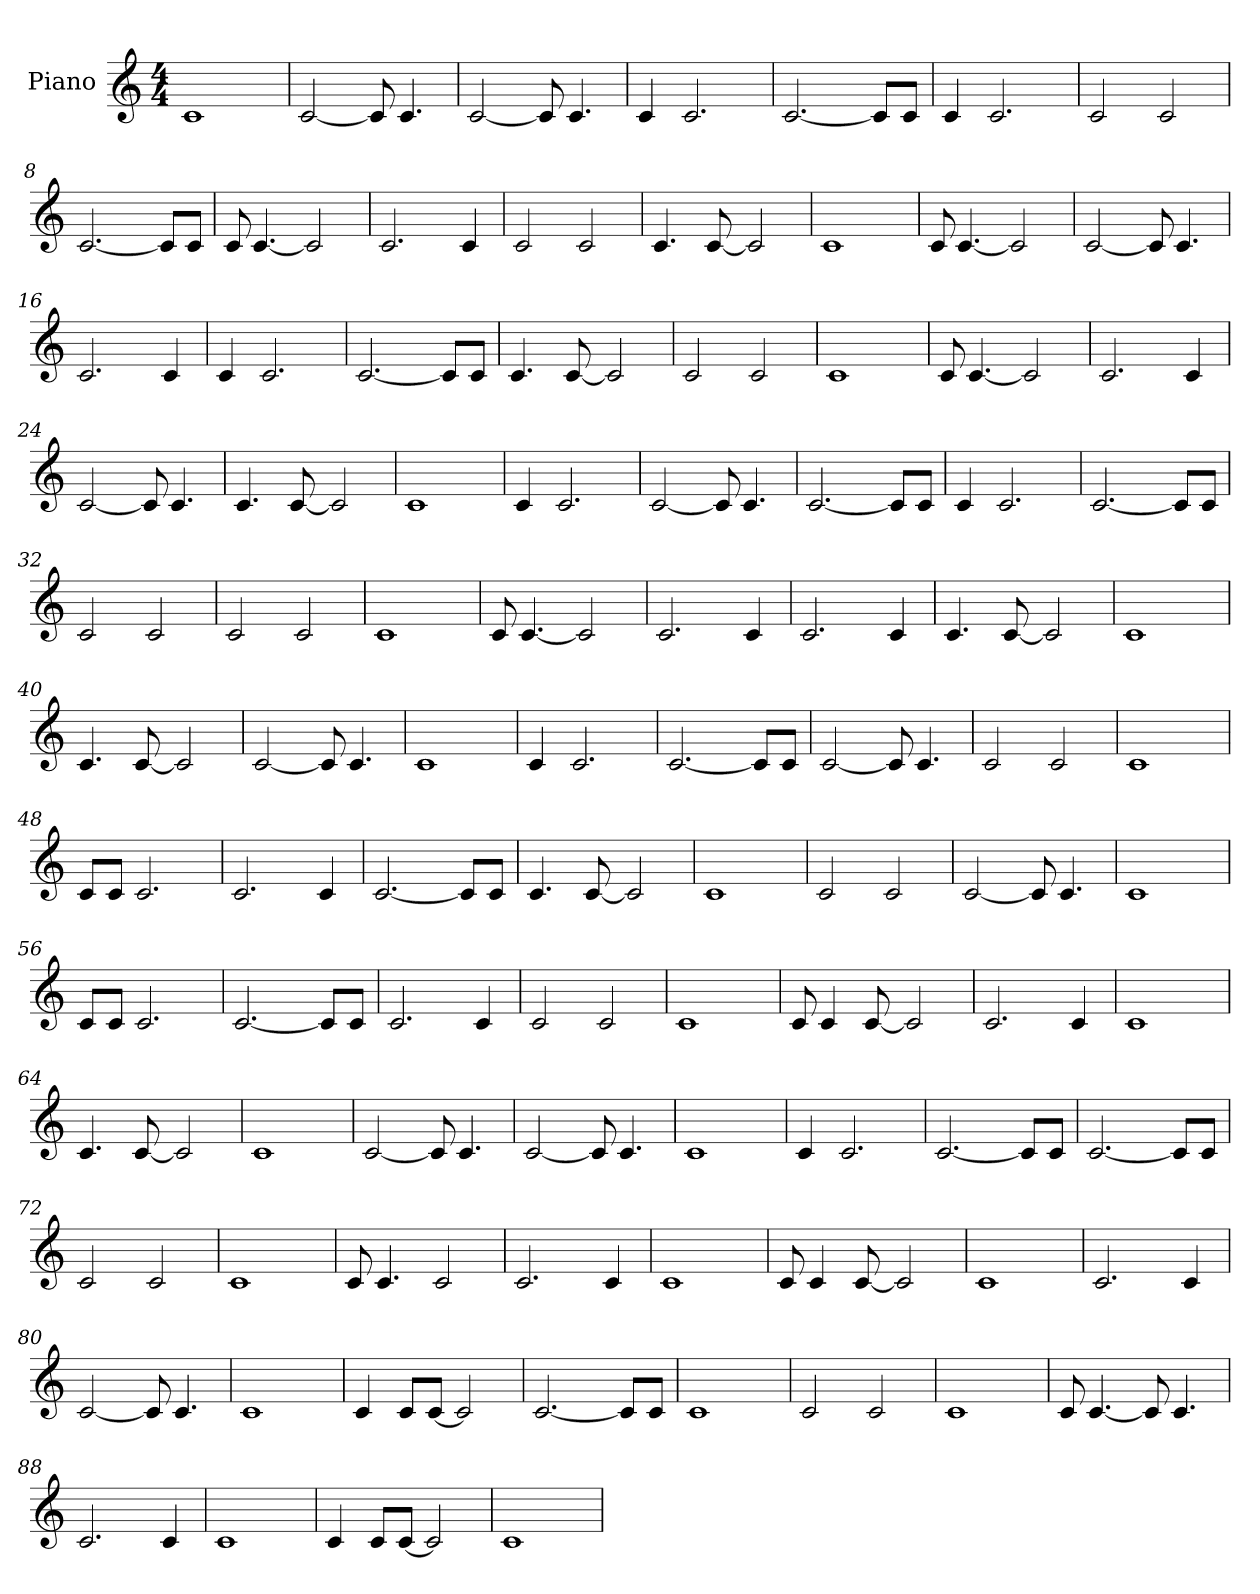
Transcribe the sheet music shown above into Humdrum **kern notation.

**kern
*part1
*staff1
*I"Piano
*I'Pno.
*clefG2
*k[]
*M4/4
*MM90
=1
1c
=2
[2c/
8c/]
4.c/
=3
[2c/
8c/]
4.c/
=4
4c/
2.c/
=5
[2.c/
8c/L]
8c/J
=6
4c/
2.c/
=7
2c/
2c/
=8
[2.c/
8c/L]
8c/J
=9
8c/
[4.c/
2c/]
=10
2.c/
4c/
=11
2c/
2c/
=12
4.c/
[8c/
2c/]
=13
1c
=14
8c/
[4.c/
2c/]
=15
[2c/
8c/]
4.c/
=16
2.c/
4c/
=17
4c/
2.c/
=18
[2.c/
8c/L]
8c/J
=19
4.c/
[8c/
2c/]
=20
2c/
2c/
=21
1c
=22
8c/
[4.c/
2c/]
=23
2.c/
4c/
=24
[2c/
8c/]
4.c/
=25
4.c/
[8c/
2c/]
=26
1c
=27
4c/
2.c/
=28
[2c/
8c/]
4.c/
=29
[2.c/
8c/L]
8c/J
=30
4c/
2.c/
=31
[2.c/
8c/L]
8c/J
=32
2c/
2c/
=33
2c/
2c/
=34
1c
=35
8c/
[4.c/
2c/]
=36
2.c/
4c/
=37
2.c/
4c/
=38
4.c/
[8c/
2c/]
=39
1c
=40
4.c/
[8c/
2c/]
=41
[2c/
8c/]
4.c/
=42
1c
=43
4c/
2.c/
=44
[2.c/
8c/L]
8c/J
=45
[2c/
8c/]
4.c/
=46
2c/
2c/
=47
1c
=48
8c/L
8c/J
2.c/
=49
2.c/
4c/
=50
[2.c/
8c/L]
8c/J
=51
4.c/
[8c/
2c/]
=52
1c
=53
2c/
2c/
=54
[2c/
8c/]
4.c/
=55
1c
=56
8c/L
8c/J
2.c/
=57
[2.c/
8c/L]
8c/J
=58
2.c/
4c/
=59
2c/
2c/
=60
1c
=61
8c/
4c/
[8c/
2c/]
=62
2.c/
4c/
=63
1c
=64
4.c/
[8c/
2c/]
=65
1c
=66
[2c/
8c/]
4.c/
=67
[2c/
8c/]
4.c/
=68
1c
=69
4c/
2.c/
=70
[2.c/
8c/L]
8c/J
=71
[2.c/
8c/L]
8c/J
=72
2c/
2c/
=73
1c
=74
8c/
4.c/
2c/
=75
2.c/
4c/
=76
1c
=77
8c/
4c/
[8c/
2c/]
=78
1c
=79
2.c/
4c/
=80
[2c/
8c/]
4.c/
=81
1c
=82
4c/
8c/L
[8c/J
2c/]
=83
[2.c/
8c/L]
8c/J
=84
1c
=85
2c/
2c/
=86
1c
=87
8c/
[4.c/
8c/]
4.c/
=88
2.c/
4c/
=89
1c
=90
4c/
8c/L
[8c/J
2c/]
=91
1c
=
*-
